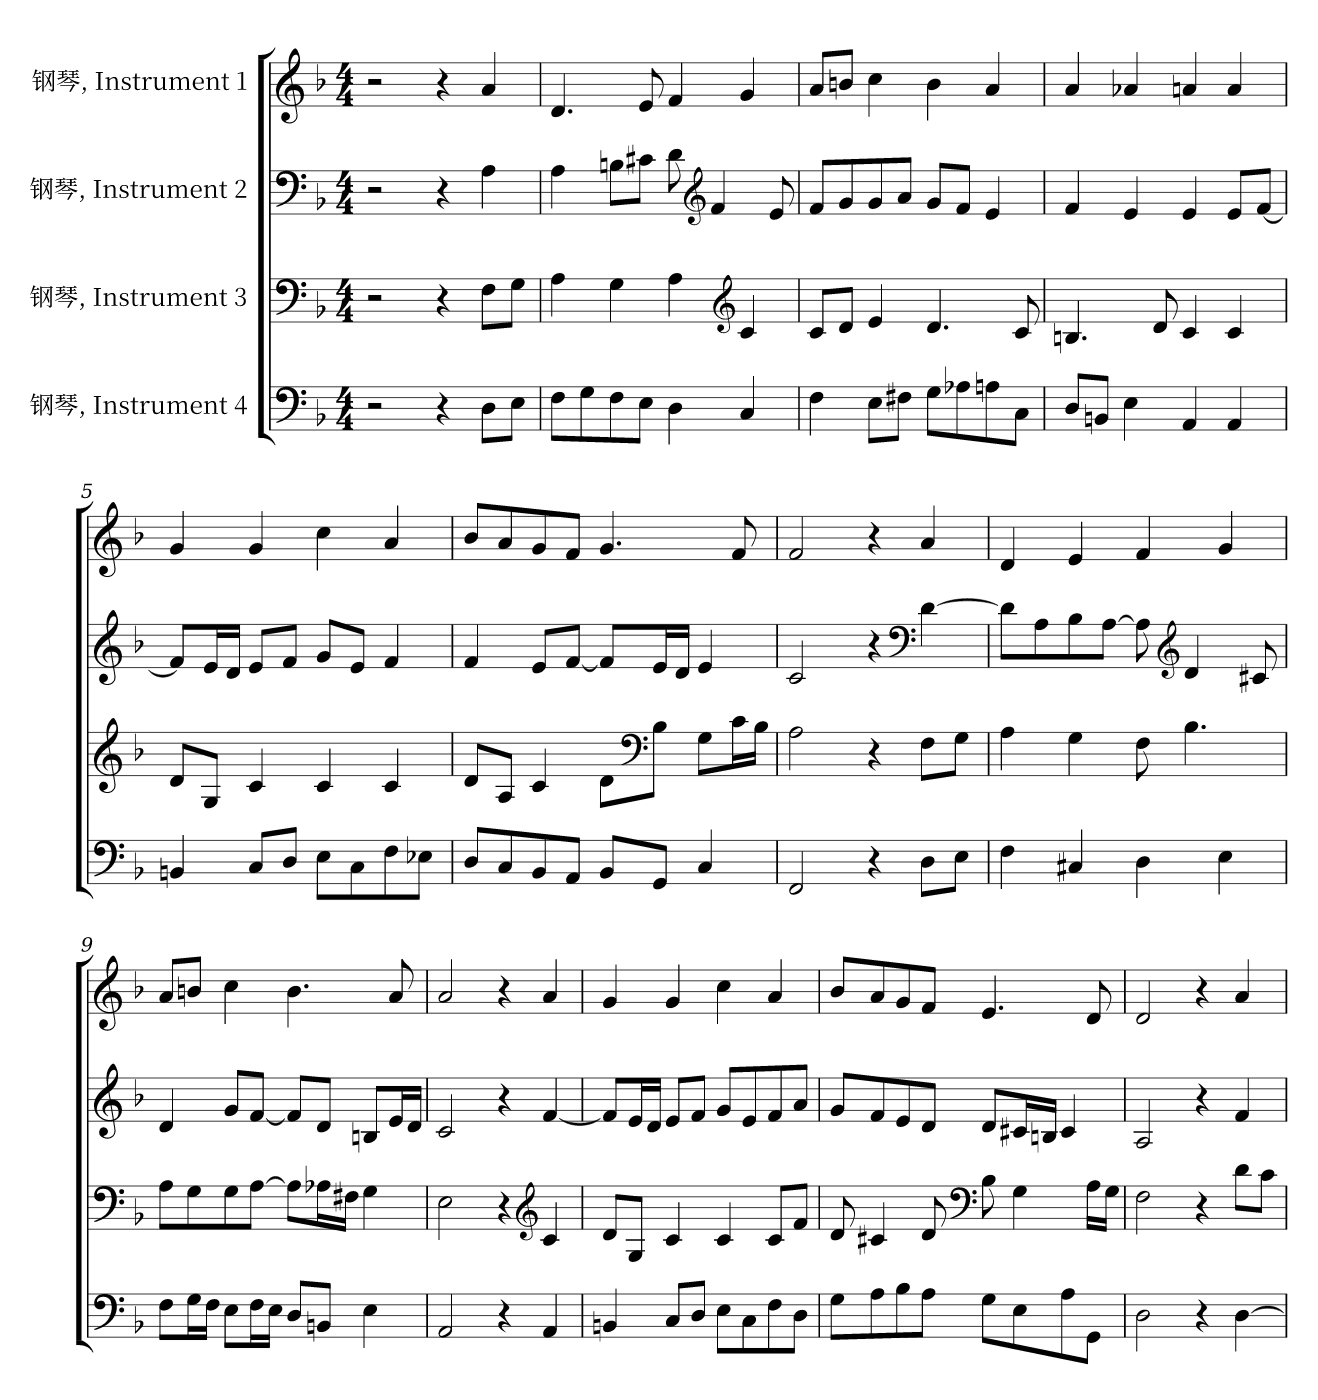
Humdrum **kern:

**kern	**kern	**kern	**kern
*part4	*part3	*part2	*part1
*staff4	*staff3	*staff2	*staff1
*I"钢琴, Instrument 4	*I"钢琴, Instrument 3	*I"钢琴, Instrument 2	*I"钢琴, Instrument 1
*clefF4	*clefF4	*clefF4	*clefG2
*k[b-]	*k[b-]	*k[b-]	*k[b-]
*M4/4	*M4/4	*M4/4	*M4/4
*MM88	*MM88	*MM88	*MM88
=1	=1	=1	=1
2r	2r	2r	2r
4r	4r	4r	4r
8D\L	8F\L	4A\	4a/
8E\J	8G\J	.	.
=2	=2	=2	=2
8F\L	4A\	4A\	4.d/
8G\	.	.	.
8F\	4G\	8Bn\L	.
8E\J	.	8c#X\J	8e/
4D\	4A\	8d\	4f/
*	*	*clefG2	*
.	.	4f/	.
*	*clefG2	*	*
4C/	4c/	.	4g/
.	.	8e/	.
=3	=3	=3	=3
4F\	8c/L	8f/L	8a/L
.	8d/J	8g/	8bn/J
8E\L	4e/	8g/	4cc\
8F#X\J	.	8a/J	.
8G\L	4.d/	8g/L	4b\
8A-X\	.	8f/J	.
8An\	.	4e/	4a/
8C\J	8c/	.	.
!!LO:LB:g=z
=4	=4	=4	=4
8D/L	4.Bn/	4f/	4a/
8BBn/J	.	.	.
4E\	.	4e/	4a-X/
.	8d/	.	.
4AA/	4c/	4e/	4an/
4AA/	4c/	8e/L	4a/
.	.	[8f/J	.
=5	=5	=5	=5
4BBn/	8d/L	8f/L]	4g/
.	8G/J	16e/L	.
.	.	16d/JJ	.
8C/L	4c/	8e/L	4g/
8D/J	.	8f/J	.
8E\L	4c/	8g/L	4cc\
8C\	.	8e/J	.
8F\	4c/	4f/	4a/
8E-X\J	.	.	.
=6	=6	=6	=6
8D/L	8d/L	4f/	8b-/L
8C/	8A/J	.	8a/
8BB-/	4c/	8e/L	8g/
8AA/J	.	[8f/J	8f/J
8BB-/L	8d\L	8f/L]	4.g/
*	*clefF4	*	*
8GG/J	8B-\J	16e/L	.
.	.	16d/JJ	.
4C/	8G\L	4e/	.
.	16c\L	.	8f/
.	16B-\JJ	.	.
=7	=7	=7	=7
2FF/	2A\	2c/	2f/
4r	4r	4r	4r
*	*	*clefF4	*
8D\L	8F\L	[4d\	4a/
8E\J	8G\J	.	.
!!LO:LB:g=z
=8	=8	=8	=8
4F\	4A\	8d\L]	4d/
.	.	8A\	.
4C#X/	4G\	8B-\	4e/
.	.	[8A\J	.
4D\	8F\	8A\]	4f/
*	*	*clefG2	*
.	4.B-\	4d/	.
4E\	.	.	4g/
.	.	8c#X/	.
=9	=9	=9	=9
8F\L	8A\L	4d/	8a/L
16G\L	8G\	.	8bn/J
16F\JJ	.	.	.
8E\L	8G\	8g/L	4cc\
16F\L	[8A\J	[8f/J	.
16E\JJ	.	.	.
8D/L	8A\L]	8f/L]	4.b\
8BBn/J	16A-X\L	8d/J	.
.	16F#X\JJ	.	.
4E\	4G\	8Bn/L	.
.	.	16e/L	8a/
.	.	16d/JJ	.
=10	=10	=10	=10
2AA/	2E\	2c/	2a/
4r	4r	4r	4r
*	*clefG2	*	*
4AA/	4c/	[4f/	4a/
=11	=11	=11	=11
4BBn/	8d/L	8f/L]	4g/
.	8G/J	16e/L	.
.	.	16d/JJ	.
8C/L	4c/	8e/L	4g/
8D/J	.	8f/J	.
8E\L	4c/	8g/L	4cc\
8C\	.	8e/	.
8F\	8c/L	8f/	4a/
8D\J	8f/J	8a/J	.
!!LO:PB:g=z
=12	=12	=12	=12
8G\L	8d/	8g/L	8b-/L
8A\	4c#X/	8f/	8a/
8B-\	.	8e/	8g/
8A\J	8d/	8d/J	8f/J
*	*clefF4	*	*
8G\L	8B-\	8d/L	4.e/
8E\	4G\	16c#X/L	.
.	.	16Bn/JJ	.
8A\	.	4c#/	.
8GG\J	16A\LL	.	8d/
.	16G\JJ	.	.
=13	=13	=13	=13
2D\	2F\	2A/	2d/
4r	4r	4r	4r
[4D\	8d\L	4f/	4a/
.	8c\J	.	.
=	=	=	=
*-	*-	*-	*-
